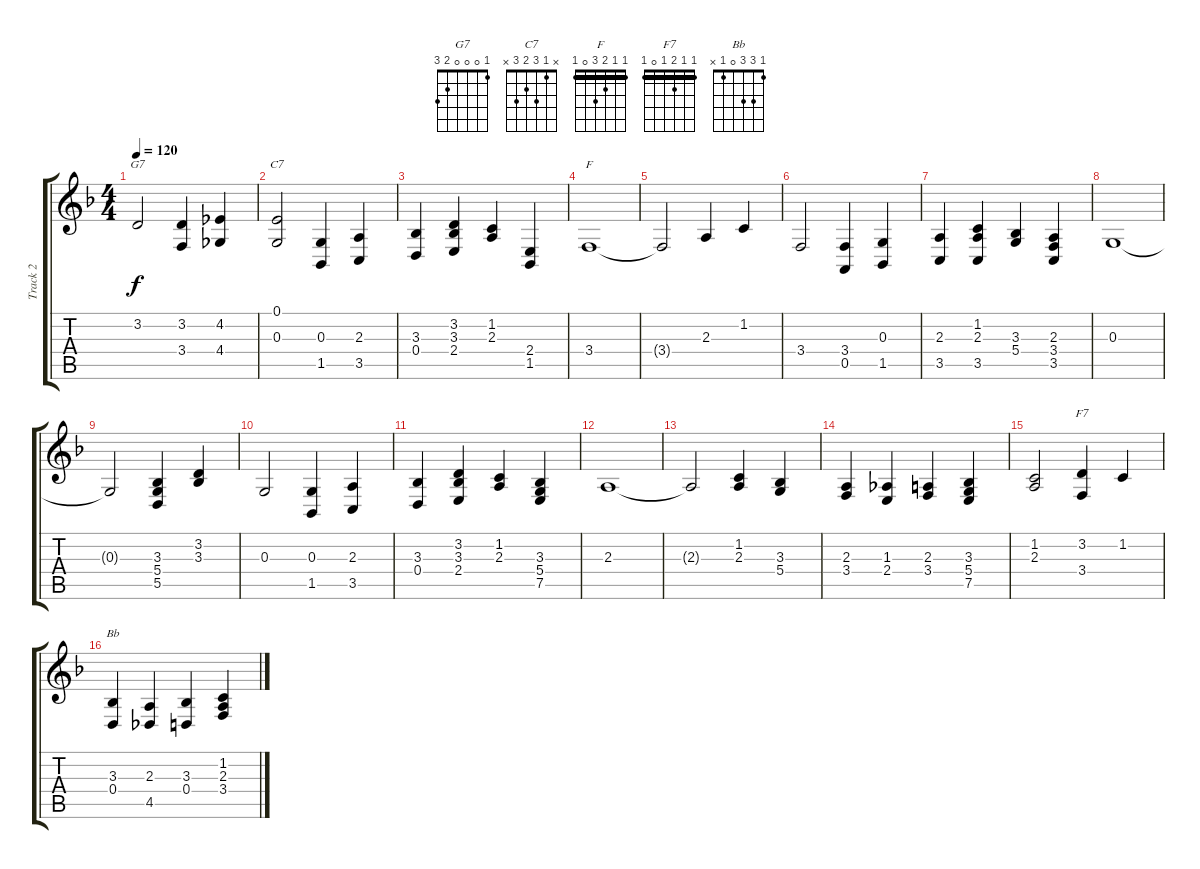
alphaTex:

\track ("Track 2" "Track 2") {instrument choiraahs}
\staff {score tabs}
\tuning (E4 B3 G3 D3 A2 E2) {hide}
\chord ("G7" 1 0 0 0 2 3)
\chord ("C7" x 1 3 2 3 x)
\chord ("F" 1 1 2 3 0 1) {barre 1}
\chord ("F7" 1 1 2 1 0 1) {barre 1}
\chord ("Bb" 1 3 3 0 1 x)
\ts (4 4)
\tempo 120
\clef g2
\ks dminor
3.2.2{ch "G7" dy f} (3.2 3.4).4 (4.2 4.4).4 |
(0.1 0.3).2{ch "C7"} (0.3 1.5).4 (2.3 3.5).4 |
(3.3 0.4).4 (3.2 3.3 2.4).4 (1.2 2.3).4 (2.4 1.5).4 |
3.4.1{ch "F"} |
3.4{t}.2 2.3.4 1.2.4 |
3.4.2 (3.4 0.5).4 (0.3 1.5).4 |
(2.3 3.5).4 (1.2 2.3 3.5).4 (3.3 5.4).4 (2.3 3.4 3.5).4 |
0.3.1 |
0.3{t}.2 (3.3 5.4 5.5).4 (3.2 3.3).4 |
0.3.2 (0.3 1.5).4 (2.3 3.5).4 |
(3.3 0.4).4 (3.2 3.3 2.4).4 (1.2 2.3).4 (3.3 5.4 7.5).4 |
2.3.1 |
2.3{t}.2 (1.2 2.3).4 (3.3 5.4).4 |
(2.3 3.4).4 (1.3 2.4).4 (2.3 3.4).4 (3.3 5.4 7.5).4 |
(1.2 2.3).2 (3.2 3.4).4{ch "F7"} 1.2.4 |
(3.3 0.4).4{ch "Bb"} (2.3 4.5).4 (3.3 0.4).4 (1.2 2.3 3.4).4
